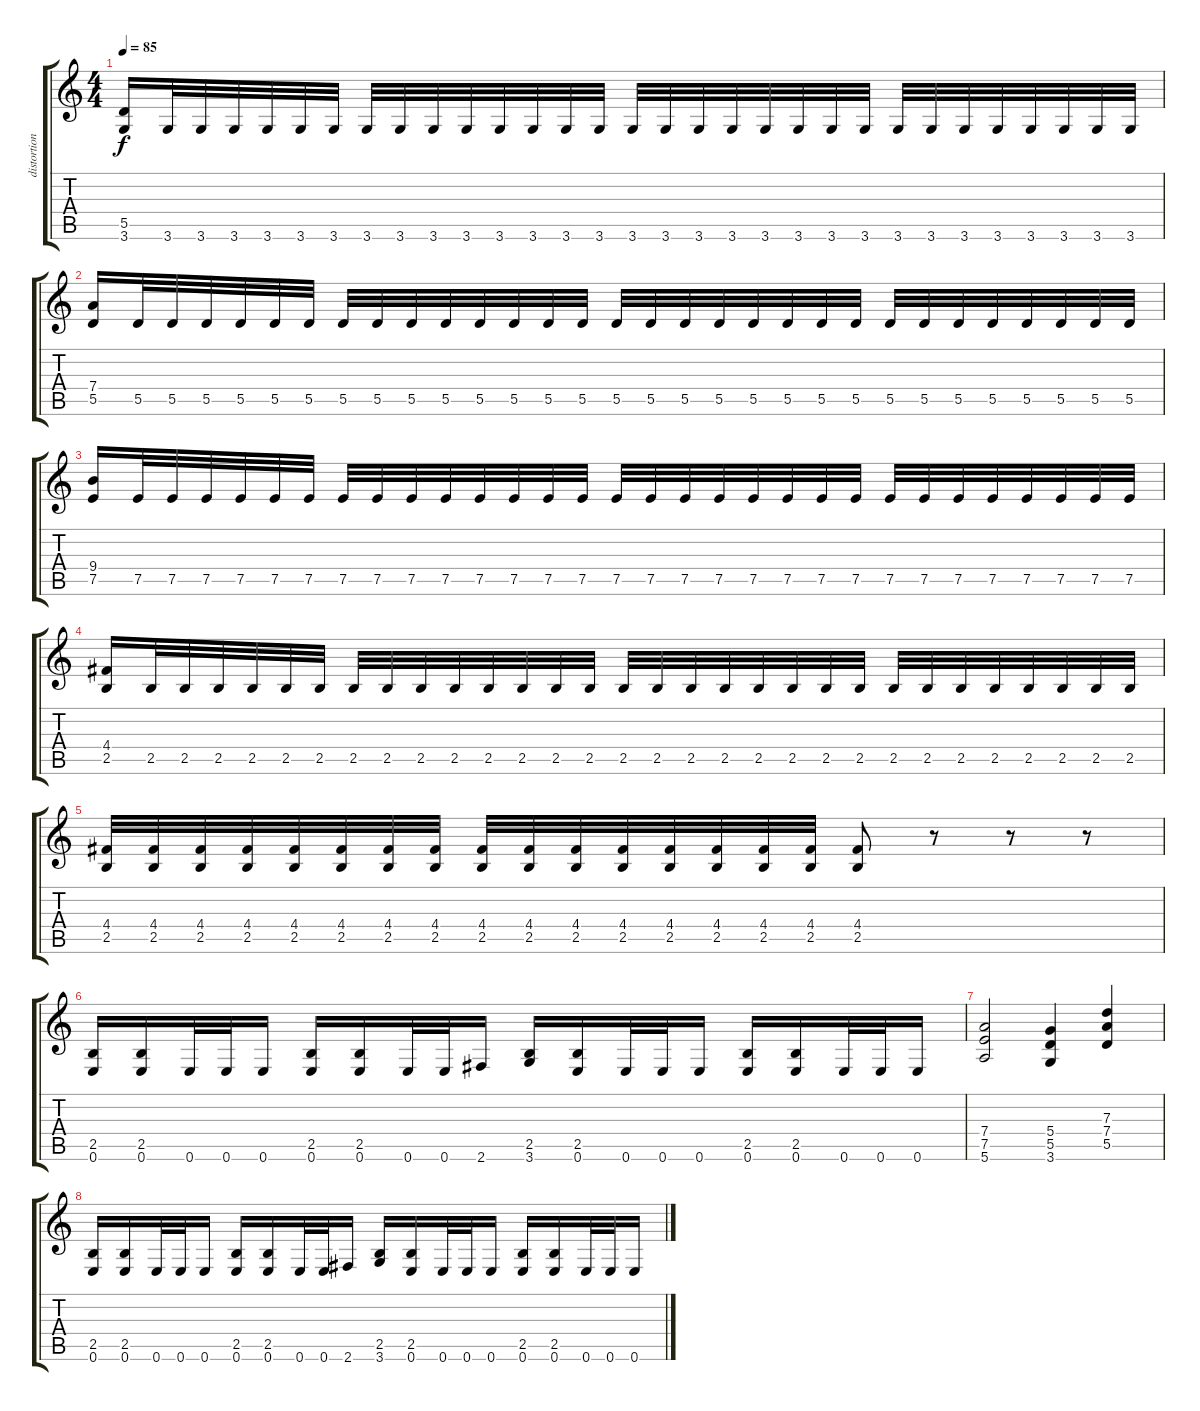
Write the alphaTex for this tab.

\track ("distortion" "distortion") {instrument distortionguitar}
\staff {score tabs}
\tuning (E4 B3 G3 D3 A2 E2) {hide}
\ts (4 4)
\tempo 85
\clef g2
\ks c
(5.5 3.6).16{dy f} 3.6.32 3.6.32 3.6.32 3.6.32 3.6.32 3.6.32 3.6.32 3.6.32 3.6.32 3.6.32 3.6.32 3.6.32 3.6.32 3.6.32 3.6.32 3.6.32 3.6.32 3.6.32 3.6.32 3.6.32 3.6.32 3.6.32 3.6.32 3.6.32 3.6.32 3.6.32 3.6.32 3.6.32 3.6.32 3.6.32 |
(7.4 5.5).16 5.5.32 5.5.32 5.5.32 5.5.32 5.5.32 5.5.32 5.5.32 5.5.32 5.5.32 5.5.32 5.5.32 5.5.32 5.5.32 5.5.32 5.5.32 5.5.32 5.5.32 5.5.32 5.5.32 5.5.32 5.5.32 5.5.32 5.5.32 5.5.32 5.5.32 5.5.32 5.5.32 5.5.32 5.5.32 5.5.32 |
(9.4 7.5).16 7.5.32 7.5.32 7.5.32 7.5.32 7.5.32 7.5.32 7.5.32 7.5.32 7.5.32 7.5.32 7.5.32 7.5.32 7.5.32 7.5.32 7.5.32 7.5.32 7.5.32 7.5.32 7.5.32 7.5.32 7.5.32 7.5.32 7.5.32 7.5.32 7.5.32 7.5.32 7.5.32 7.5.32 7.5.32 7.5.32 |
(4.4 2.5).16 2.5.32 2.5.32 2.5.32 2.5.32 2.5.32 2.5.32 2.5.32 2.5.32 2.5.32 2.5.32 2.5.32 2.5.32 2.5.32 2.5.32 2.5.32 2.5.32 2.5.32 2.5.32 2.5.32 2.5.32 2.5.32 2.5.32 2.5.32 2.5.32 2.5.32 2.5.32 2.5.32 2.5.32 2.5.32 2.5.32 |
(4.4 2.5).32 (4.4 2.5).32 (4.4 2.5).32 (4.4 2.5).32 (4.4 2.5).32 (4.4 2.5).32 (4.4 2.5).32 (4.4 2.5).32 (4.4 2.5).32 (4.4 2.5).32 (4.4 2.5).32 (4.4 2.5).32 (4.4 2.5).32 (4.4 2.5).32 (4.4 2.5).32 (4.4 2.5).32 (4.4 2.5).8 r.8 r.8 r.8 |
(2.5 0.6).16 (2.5 0.6).16 0.6.32 0.6.32 0.6.16 (2.5 0.6).16 (2.5 0.6).16 0.6.32 0.6.32 2.6.16 (2.5 3.6).16 (2.5 0.6).16 0.6.32 0.6.32 0.6.16 (2.5 0.6).16 (2.5 0.6).16 0.6.32 0.6.32 0.6.16 |
(7.4 7.5 5.6).2 (5.4 5.5 3.6).4 (7.3 7.4 5.5).4 |
(2.5 0.6).16 (2.5 0.6).16 0.6.32 0.6.32 0.6.16 (2.5 0.6).16 (2.5 0.6).16 0.6.32 0.6.32 2.6.16 (2.5 3.6).16 (2.5 0.6).16 0.6.32 0.6.32 0.6.16 (2.5 0.6).16 (2.5 0.6).16 0.6.32 0.6.32 0.6.16
